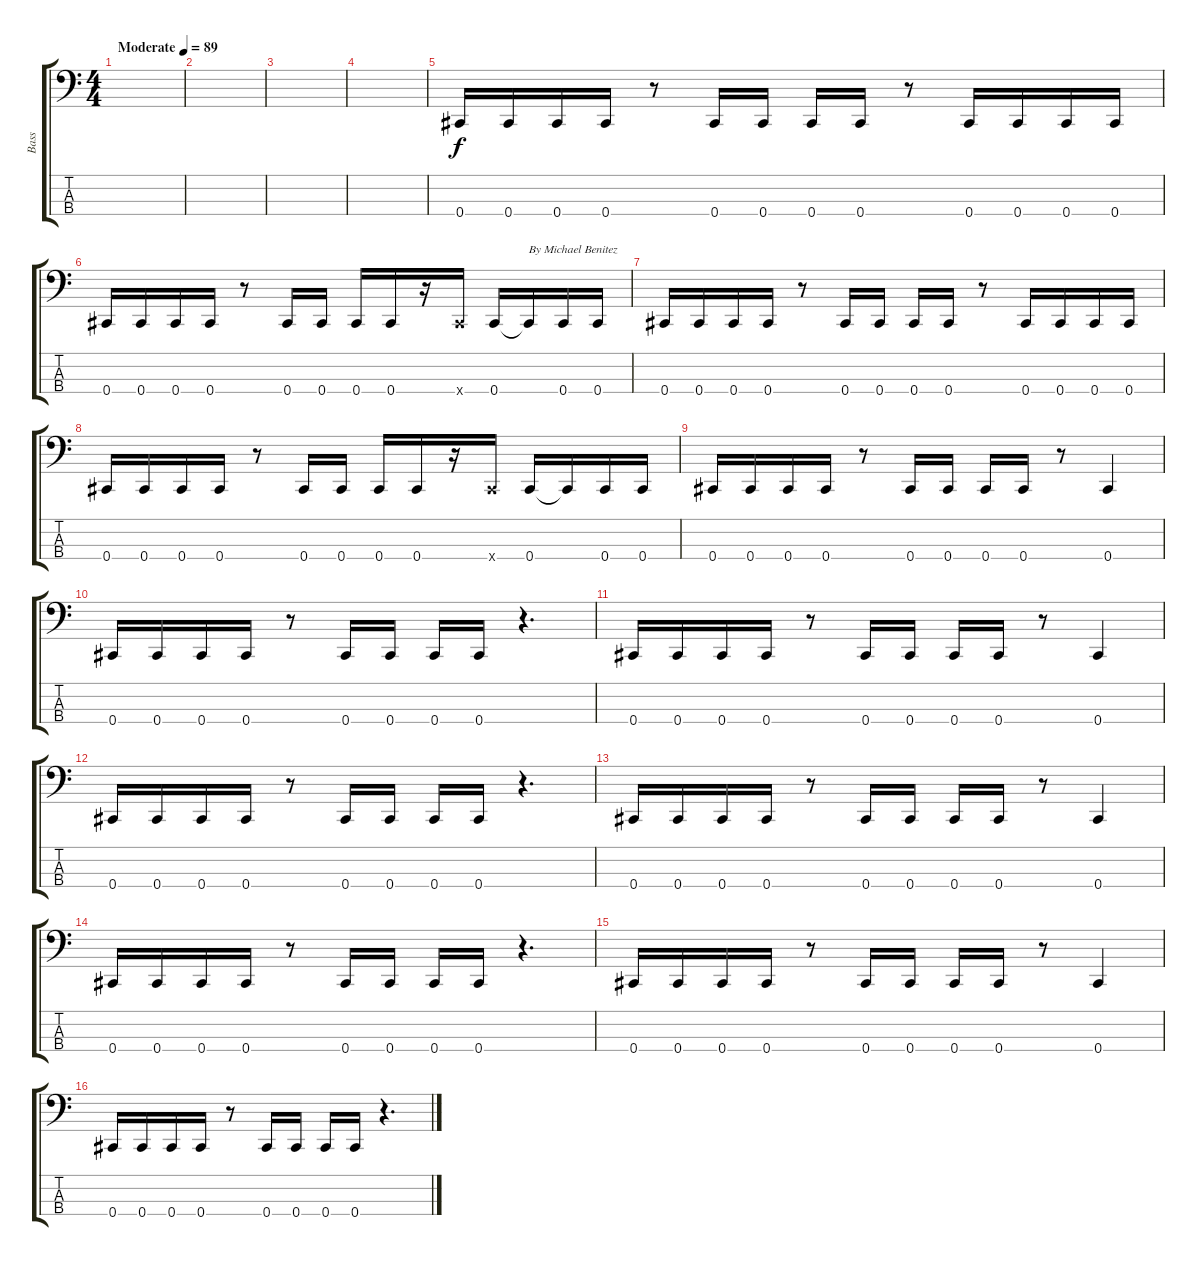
\track ("Bass" "Bass") {instrument electricbasspick}
\staff {score tabs}
\tuning (Gb2 Db2 Ab1 Db1) {hide}
\ts (4 4)
\tempo (89 "Moderate")
\clef f4
\ks c
|
|
|
|
0.4.16 0.4.16 0.4.16 0.4.16 r.8 0.4.16 0.4.16 0.4.16 0.4.16 r.8 0.4.16 0.4.16 0.4.16 0.4.16 |
0.4.16 0.4.16 0.4.16 0.4.16 r.8 0.4.16 0.4.16 0.4.16 0.4.16 r.16 0.4{x}.16 0.4.16 0.4{t}.16{txt "By Michael Benitez"} 0.4.16 0.4.16 |
0.4.16 0.4.16 0.4.16 0.4.16 r.8 0.4.16 0.4.16 0.4.16 0.4.16 r.8 0.4.16 0.4.16 0.4.16 0.4.16 |
0.4.16 0.4.16 0.4.16 0.4.16 r.8 0.4.16 0.4.16 0.4.16 0.4.16 r.16 0.4{x}.16 0.4.16 0.4{t}.16 0.4.16 0.4.16 |
0.4.16 0.4.16 0.4.16 0.4.16 r.8 0.4.16 0.4.16 0.4.16 0.4.16 r.8 0.4.4 |
0.4.16 0.4.16 0.4.16 0.4.16 r.8 0.4.16 0.4.16 0.4.16 0.4.16 r.4{d} |
0.4.16 0.4.16 0.4.16 0.4.16 r.8 0.4.16 0.4.16 0.4.16 0.4.16 r.8 0.4.4 |
0.4.16 0.4.16 0.4.16 0.4.16 r.8 0.4.16 0.4.16 0.4.16 0.4.16 r.4{d} |
0.4.16 0.4.16 0.4.16 0.4.16 r.8 0.4.16 0.4.16 0.4.16 0.4.16 r.8 0.4.4 |
0.4.16 0.4.16 0.4.16 0.4.16 r.8 0.4.16 0.4.16 0.4.16 0.4.16 r.4{d} |
0.4.16 0.4.16 0.4.16 0.4.16 r.8 0.4.16 0.4.16 0.4.16 0.4.16 r.8 0.4.4 |
0.4.16 0.4.16 0.4.16 0.4.16 r.8 0.4.16 0.4.16 0.4.16 0.4.16 r.4{d}
